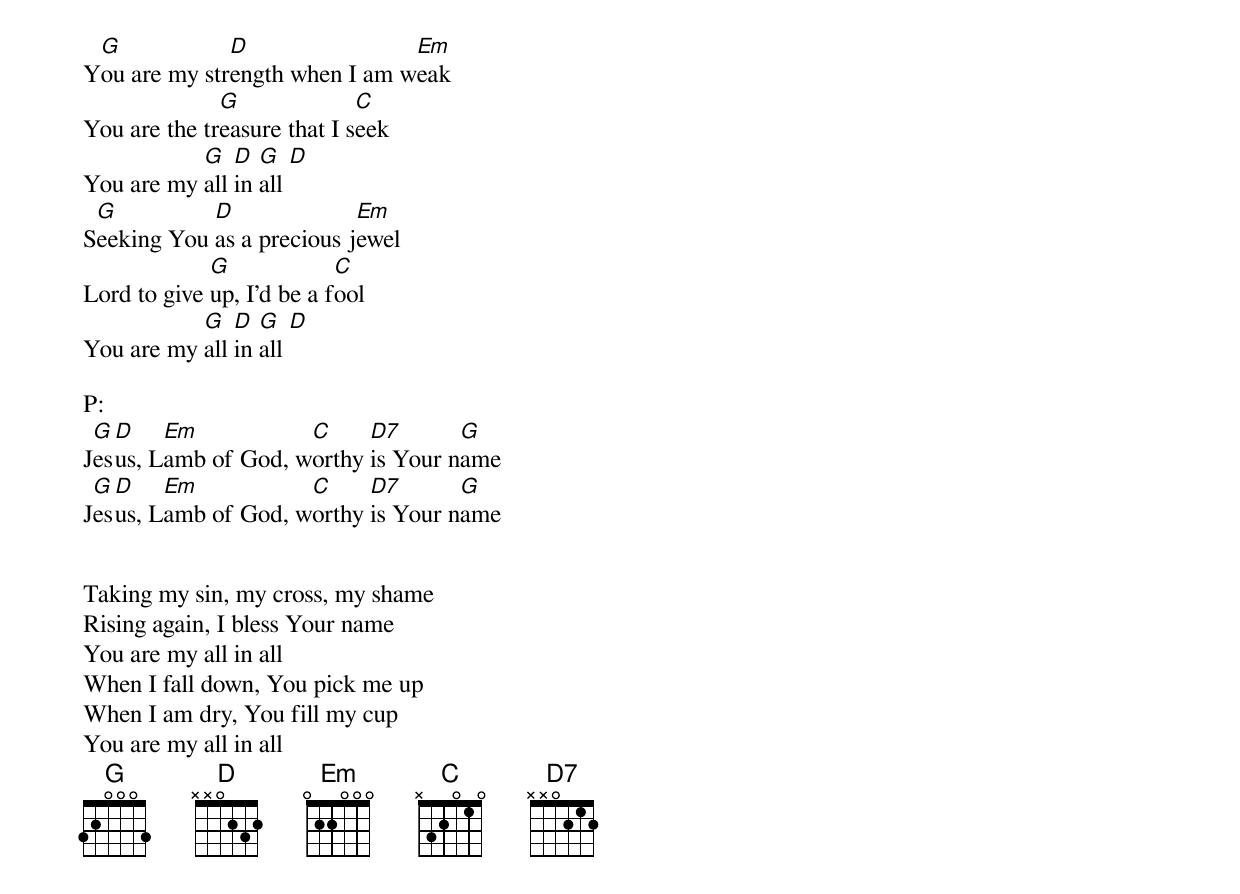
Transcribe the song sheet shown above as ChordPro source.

Y[G]ou are my str[D]ength when I am w[Em]eak
You are the tr[G]easure that I s[C]eek
You are my [G]all [D]in [G]all [D]
S[G]eeking You [D]as a precious j[Em]ewel
Lord to give [G]up, I'd be a f[C]ool
You are my [G]all [D]in [G]all [D]

P:
J[G]es[D]us, L[Em]amb of God, w[C]orthy [D7]is Your n[G]ame
J[G]es[D]us, L[Em]amb of God, w[C]orthy [D7]is Your n[G]ame


Taking my sin, my cross, my shame
Rising again, I bless Your name
You are my all in all
When I fall down, You pick me up
When I am dry, You fill my cup
You are my all in all
